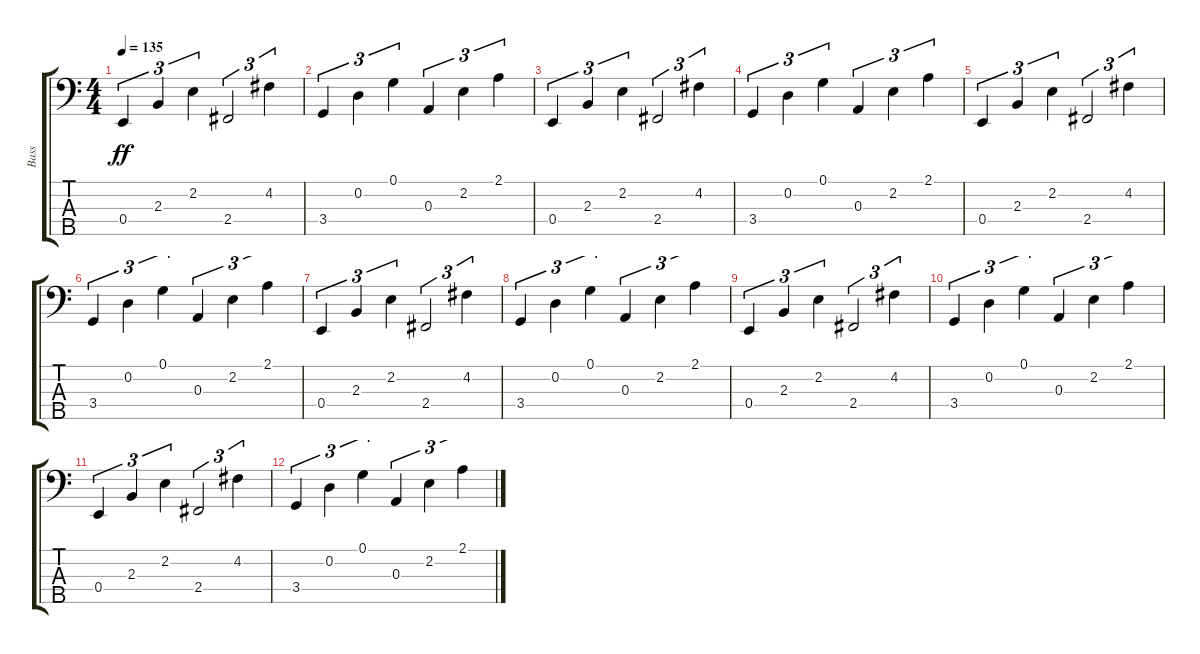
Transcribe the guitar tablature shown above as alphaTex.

\track ("Bass" "Bass") {instrument electricbassfinger}
\staff {score tabs}
\tuning (G2 D2 A1 E1 B0) {hide}
\ts (4 4)
\tempo 135
\clef f4
\ks c
0.4.4{tu (3 2) dy ff} 2.3.4{tu (3 2)} 2.2.4{tu (3 2)} 2.4.2{tu (3 2)} 4.2.4{tu (3 2)} |
3.4.4{tu (3 2)} 0.2.4{tu (3 2)} 0.1.4{tu (3 2)} 0.3.4{tu (3 2)} 2.2.4{tu (3 2)} 2.1.4{tu (3 2)} |
0.4.4{tu (3 2)} 2.3.4{tu (3 2)} 2.2.4{tu (3 2)} 2.4.2{tu (3 2)} 4.2.4{tu (3 2)} |
3.4.4{tu (3 2)} 0.2.4{tu (3 2)} 0.1.4{tu (3 2)} 0.3.4{tu (3 2)} 2.2.4{tu (3 2)} 2.1.4{tu (3 2)} |
0.4.4{tu (3 2)} 2.3.4{tu (3 2)} 2.2.4{tu (3 2)} 2.4.2{tu (3 2)} 4.2.4{tu (3 2)} |
3.4.4{tu (3 2)} 0.2.4{tu (3 2)} 0.1.4{tu (3 2)} 0.3.4{tu (3 2)} 2.2.4{tu (3 2)} 2.1.4{tu (3 2)} |
0.4.4{tu (3 2)} 2.3.4{tu (3 2)} 2.2.4{tu (3 2)} 2.4.2{tu (3 2)} 4.2.4{tu (3 2)} |
3.4.4{tu (3 2)} 0.2.4{tu (3 2)} 0.1.4{tu (3 2)} 0.3.4{tu (3 2)} 2.2.4{tu (3 2)} 2.1.4{tu (3 2)} |
0.4.4{tu (3 2)} 2.3.4{tu (3 2)} 2.2.4{tu (3 2)} 2.4.2{tu (3 2)} 4.2.4{tu (3 2)} |
3.4.4{tu (3 2)} 0.2.4{tu (3 2)} 0.1.4{tu (3 2)} 0.3.4{tu (3 2)} 2.2.4{tu (3 2)} 2.1.4{tu (3 2)} |
0.4.4{tu (3 2)} 2.3.4{tu (3 2)} 2.2.4{tu (3 2)} 2.4.2{tu (3 2)} 4.2.4{tu (3 2)} |
3.4.4{tu (3 2)} 0.2.4{tu (3 2)} 0.1.4{tu (3 2)} 0.3.4{tu (3 2)} 2.2.4{tu (3 2)} 2.1.4{tu (3 2)}
